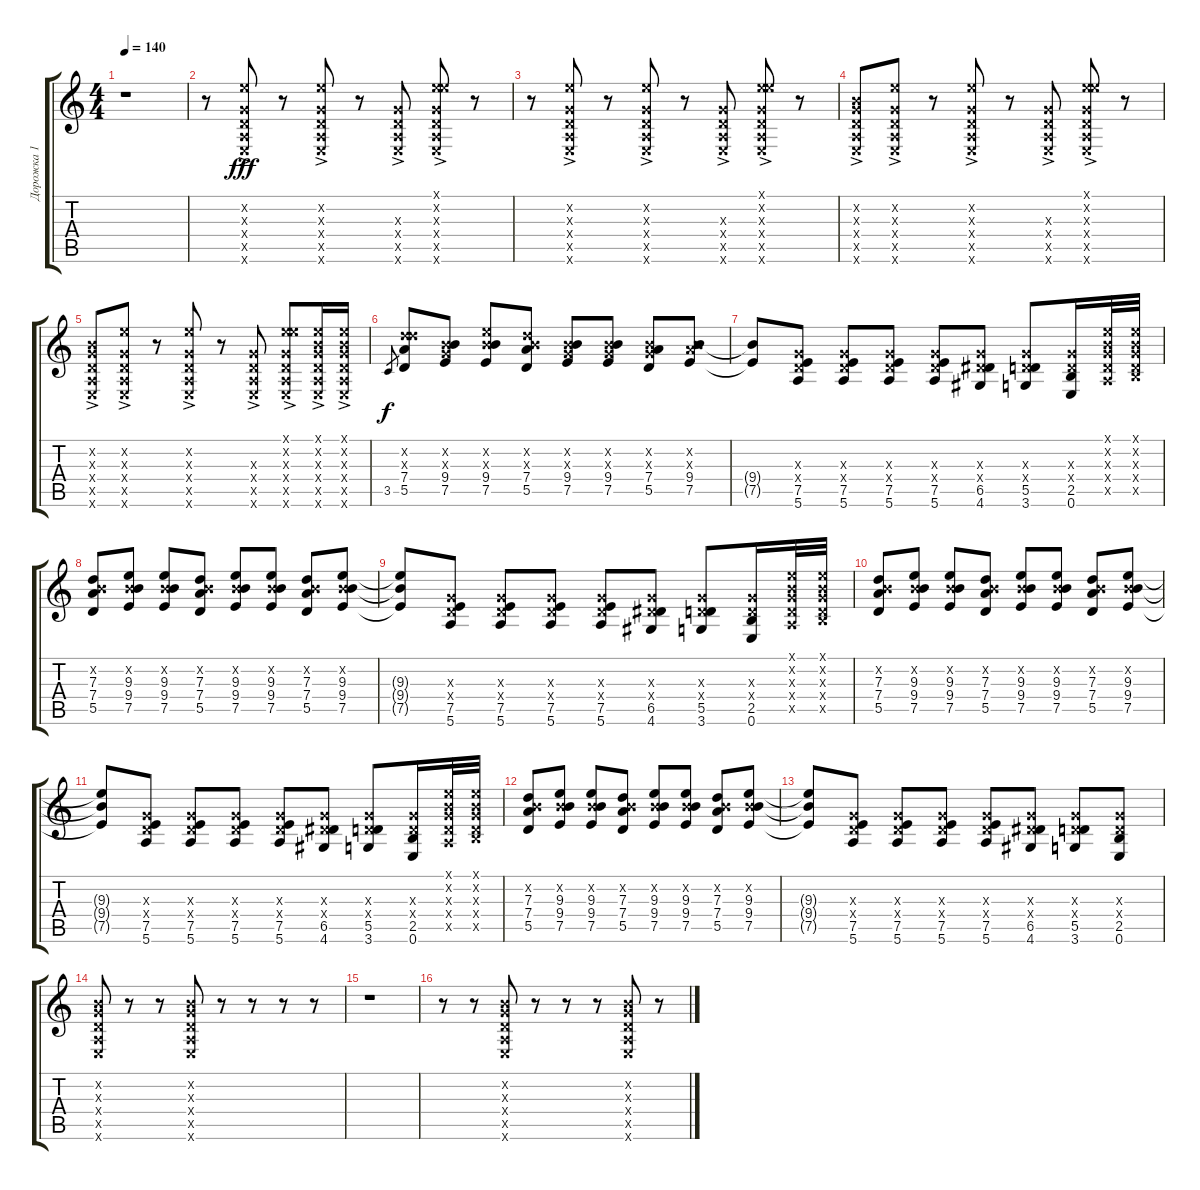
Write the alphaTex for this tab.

\track ("Дорожка 1" "Дорожка 1") {instrument overdrivenguitar}
\staff {score tabs}
\tuning (E4 B3 G3 D3 A2 E2) {hide}
\ts (4 4)
\tempo 140
\clef g2
\ks c
r.1{dy fff instrument overdrivenguitar} |
r.8 (5.2{ac x} 0.3{ac x} 0.4{ac x} 0.5{ac x} 0.6{ac x}).8{instrument electricguitarclean} r.8 (5.2{ac x} 0.3{ac x} 0.4{ac x} 0.5{ac x} 0.6{ac x}).8 r.8 (0.3{ac x} 0.4{ac x} 0.5{ac x} 0.6{ac x}).8 (0.1{ac x} 5.2{ac x} 0.3{ac x} 0.4{ac x} 0.5{ac x} 0.6{ac x}).8 r.8 |
r.8 (5.2{ac x} 0.3{ac x} 0.4{ac x} 0.5{ac x} 0.6{ac x}).8 r.8 (5.2{ac x} 0.3{ac x} 0.4{ac x} 0.5{ac x} 0.6{ac x}).8 r.8 (0.3{ac x} 0.4{ac x} 0.5{ac x} 0.6{ac x}).8 (0.1{ac x} 5.2{ac x} 0.3{ac x} 0.4{ac x} 0.5{ac x} 0.6{ac x}).8 r.8 |
(0.2{ac x} 0.3{ac x} 0.4{ac x} 0.5{ac x} 0.6{ac x}).8 (5.2{ac x} 0.3{ac x} 0.4{ac x} 0.5{ac x} 0.6{ac x}).8 r.8 (5.2{ac x} 0.3{ac x} 0.4{ac x} 0.5{ac x} 0.6{ac x}).8 r.8 (0.3{ac x} 0.4{ac x} 0.5{ac x} 0.6{ac x}).8 (0.1{ac x} 5.2{ac x} 0.3{ac x} 0.4{ac x} 0.5{ac x} 0.6{ac x}).8 r.8 |
(0.2{ac x} 0.3{ac x} 0.4{ac x} 0.5{ac x} 0.6{ac x}).8 (5.2{ac x} 0.3{ac x} 0.4{ac x} 0.5{ac x} 0.6{ac x}).8 r.8 (5.2{ac x} 0.3{ac x} 0.4{ac x} 0.5{ac x} 0.6{ac x}).8 r.8 (0.3{ac x} 0.4{ac x} 0.5{ac x} 0.6{ac x}).8 (0.1{ac x} 5.2{ac x} 0.3{ac x} 0.4{ac x} 0.5{ac x} 0.6{ac x}).8 (0.1{ac x} 0.2{ac x} 0.3{ac x} 0.4{ac x} 0.5{ac x} 0.6{ac x}).16{instrument overdrivenguitar} (0.1{ac x} 0.2{ac x} 0.3{ac x} 0.4{ac x} 0.5{ac x} 0.6{ac x}).16 |
3.5.8{gr dy f} (3.2{x} 7.3{x} 7.4 5.5).8 (0.2{x} 0.3{x} 9.4 7.5).8 (0.2{x} 9.3{x} 9.4 7.5).8 (0.2{x} 7.3{x} 7.4 5.5).8 (0.2{x} 0.3{x} 9.4 7.5).8 (0.2{x} 0.3{x} 9.4 7.5).8 (0.2{x} 0.3{x} 7.4 5.5).8 (0.2{x} 2.3{x} 9.4 7.5).8 |
(9.4{t} 7.5{t}).8 (0.3{x} 0.4{x} 7.5 5.6).8 (0.3{x} 0.4{x} 7.5 5.6).8 (0.3{x} 0.4{x} 7.5 5.6).8 (0.3{x} 0.4{x} 7.5 5.6).8 (0.3{x} 0.4{x} 6.5 4.6).8 (0.3{x} 0.4{x} 5.5 3.6).8 (0.3{x} 0.4{x} 2.5 0.6).16 (0.1{x} 0.2{x} 0.3{x} 0.4{x} 0.5{x}).32 (0.1{x} 0.2{x} 0.3{x} 0.4{x} 2.5{x}).32 |
(0.2{x} 7.3 7.4 5.5).8 (0.2{x} 9.3 9.4 7.5).8 (0.2{x} 9.3 9.4 7.5).8 (0.2{x} 7.3 7.4 5.5).8 (0.2{x} 9.3 9.4 7.5).8 (0.2{x} 9.3 9.4 7.5).8 (0.2{x} 7.3 7.4 5.5).8 (0.2{x} 9.3 9.4 7.5).8 |
(9.3{t} 9.4{t} 7.5{t}).8 (0.3{x} 0.4{x} 7.5 5.6).8 (0.3{x} 0.4{x} 7.5 5.6).8 (0.3{x} 0.4{x} 7.5 5.6).8 (0.3{x} 0.4{x} 7.5 5.6).8 (0.3{x} 0.4{x} 6.5 4.6).8 (0.3{x} 0.4{x} 5.5 3.6).8 (0.3{x} 0.4{x} 2.5 0.6).16 (0.1{x} 0.2{x} 0.3{x} 0.4{x} 0.5{x}).32 (0.1{x} 0.2{x} 0.3{x} 0.4{x} 2.5{x}).32 |
(0.2{x} 7.3 7.4 5.5).8 (0.2{x} 9.3 9.4 7.5).8 (0.2{x} 9.3 9.4 7.5).8 (0.2{x} 7.3 7.4 5.5).8 (0.2{x} 9.3 9.4 7.5).8 (0.2{x} 9.3 9.4 7.5).8 (0.2{x} 7.3 7.4 5.5).8 (0.2{x} 9.3 9.4 7.5).8 |
(9.3{t} 9.4{t} 7.5{t}).8 (0.3{x} 0.4{x} 7.5 5.6).8 (0.3{x} 0.4{x} 7.5 5.6).8 (0.3{x} 0.4{x} 7.5 5.6).8 (0.3{x} 0.4{x} 7.5 5.6).8 (0.3{x} 0.4{x} 6.5 4.6).8 (0.3{x} 0.4{x} 5.5 3.6).8 (0.3{x} 0.4{x} 2.5 0.6).16 (0.1{x} 0.2{x} 0.3{x} 0.4{x} 0.5{x}).32 (0.1{x} 0.2{x} 0.3{x} 0.4{x} 2.5{x}).32 |
(0.2{x} 7.3 7.4 5.5).8 (0.2{x} 9.3 9.4 7.5).8 (0.2{x} 9.3 9.4 7.5).8 (0.2{x} 7.3 7.4 5.5).8 (0.2{x} 9.3 9.4 7.5).8 (0.2{x} 9.3 9.4 7.5).8 (0.2{x} 7.3 7.4 5.5).8 (0.2{x} 9.3 9.4 7.5).8 |
(9.3{t} 9.4{t} 7.5{t}).8 (0.3{x} 0.4{x} 7.5 5.6).8 (0.3{x} 0.4{x} 7.5 5.6).8 (0.3{x} 0.4{x} 7.5 5.6).8 (0.3{x} 0.4{x} 7.5 5.6).8 (0.3{x} 0.4{x} 6.5 4.6).8 (0.3{x} 0.4{x} 5.5 3.6).8 (0.3{x} 0.4{x} 2.5 0.6).8 |
(0.2{x} 0.3{x} 0.4{x} 0.5{x} 0.6{x}).8{instrument electricguitarclean} r.8 r.8 (0.2{x} 0.3{x} 0.4{x} 0.5{x} 0.6{x}).8 r.8 r.8 r.8 r.8 |
r.1 |
r.8 r.8 (0.2{x} 0.3{x} 0.4{x} 0.5{x} 0.6{x}).8 r.8 r.8 r.8 (0.2{x} 0.3{x} 0.4{x} 0.5{x} 0.6{x}).8 r.8
